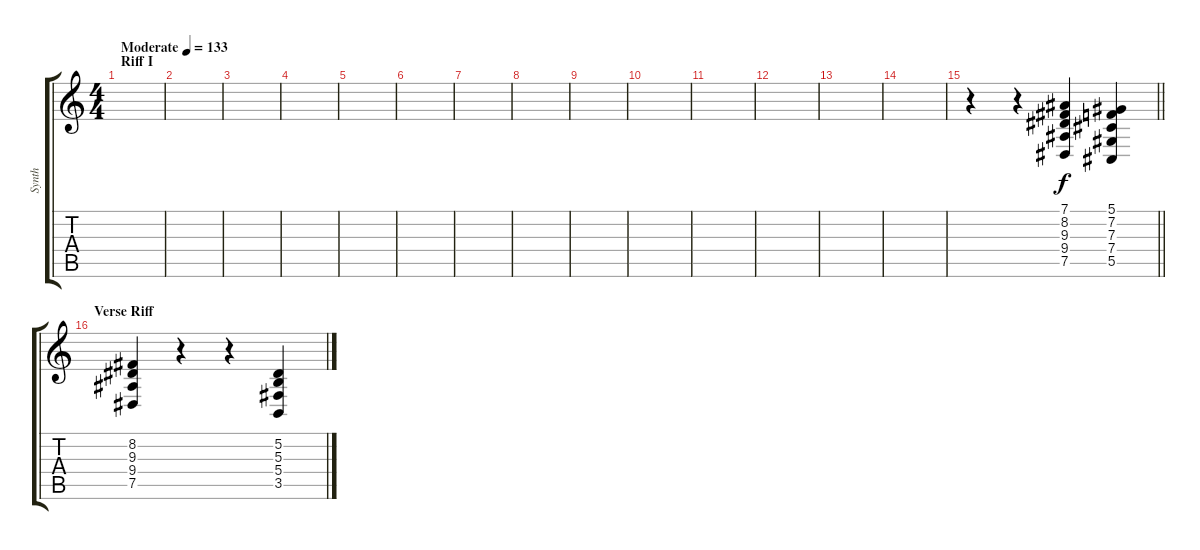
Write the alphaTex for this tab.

\track ("Synth" "Synth") {instrument stringensemble1}
\staff {score tabs}
\tuning (Eb4 Bb3 Gb3 Db3 Ab2 Eb2) {hide}
\ts (4 4)
\section ("" "Riff I")
\tempo (133 "Moderate")
\clef g2
\ks c
|
|
|
|
|
|
|
|
|
|
|
|
|
|
\barLineRight lightlight
r.4 r.4 (7.1 8.2 9.3 9.4 7.5).4 (5.1 7.2 7.3 7.4 5.5).4 |
\section ("" "Verse Riff")
(8.2 9.3 9.4 7.5).4 r.4 r.4 (5.2 5.3 5.4 3.5).4
